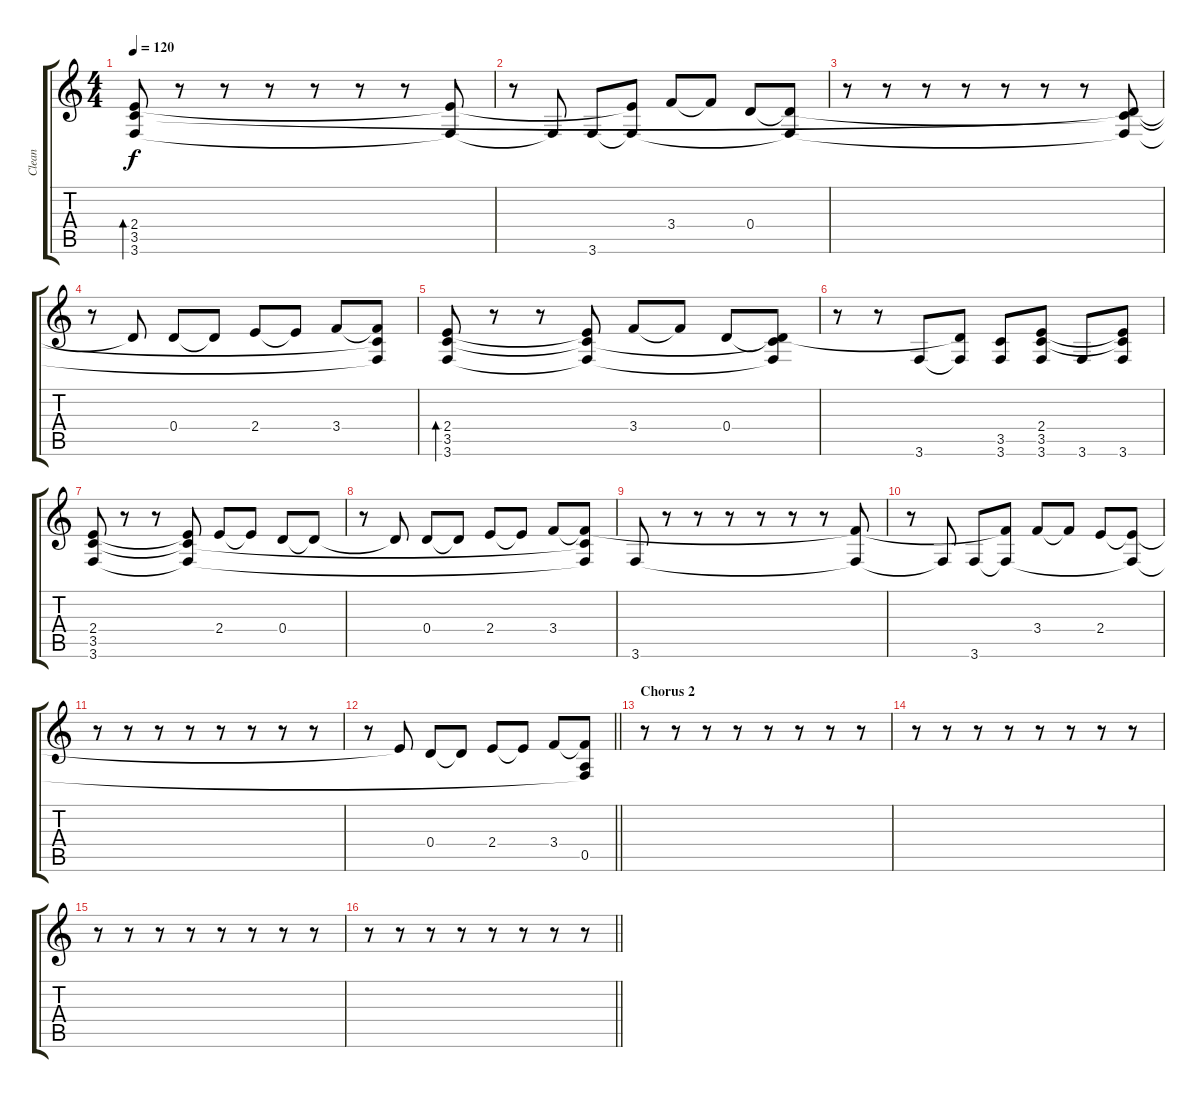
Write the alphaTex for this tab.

\track ("Clean" "Clean") {instrument electricguitarclean}
\staff {score tabs}
\tuning (E4 B3 G3 D3 A2 D2) {hide}
\ts (4 4)
\tempo 120
\clef g2
\ks c
(2.4 3.5 3.6).8{bd 480 dy f} r.8 r.8 r.8 r.8 r.8 r.8 (2.4{t} 3.6{t}).8 |
r.8 3.6{t}.8 3.6.8 (2.4{t} 3.6{t}).8 3.4.8 3.4{t}.8 0.4.8 (0.4{t} 3.6{t}).8 |
r.8 r.8 r.8 r.8 r.8 r.8 r.8 (0.4{t} 3.5{t} 3.6{t}).8 |
r.8 0.4{t}.8 0.4.8 0.4{t}.8 2.4.8 2.4{t}.8 3.4.8 (3.4{t} 3.5{t} 3.6{t}).8 |
(2.4 3.5 3.6).8{bd 480} r.8 r.8 (2.4{t} 3.5{t} 3.6{t}).8 3.4.8 3.4{t}.8 0.4.8 (0.4{t} 3.5{t} 3.6{t}).8 |
r.8 r.8 3.6.8 (0.4{t} 3.6{t}).8 (3.5 3.6).8 (2.4 3.5 3.6).8 3.6.8 (2.4{t} 3.5{t} 3.6).8 |
(2.4 3.5 3.6).8 r.8 r.8 (2.4{t} 3.5{t} 3.6{t}).8 2.4.8 2.4{t}.8 0.4.8 0.4{t}.8 |
r.8 0.4{t}.8 0.4.8 0.4{t}.8 2.4.8 2.4{t}.8 3.4.8 (3.4{t} 3.5{t} 3.6{t}).8 |
3.6.8 r.8 r.8 r.8 r.8 r.8 r.8 (3.4{t} 3.6{t}).8 |
r.8 3.6{t}.8 3.6.8 (3.4{t} 3.6{t}).8 3.4.8 3.4{t}.8 2.4.8 (2.4{t} 3.6{t}).8 |
r.8 r.8 r.8 r.8 r.8 r.8 r.8 r.8 |
\barLineRight lightlight
r.8 2.4{t}.8 0.4.8 0.4{t}.8 2.4.8 2.4{t}.8 3.4.8 (3.4{t} 0.5 3.6{t}).8 |
\section ("" "Chorus 2")
r.8 r.8 r.8 r.8 r.8 r.8 r.8 r.8 |
r.8 r.8 r.8 r.8 r.8 r.8 r.8 r.8 |
r.8 r.8 r.8 r.8 r.8 r.8 r.8 r.8 |
\barLineRight lightlight
r.8 r.8 r.8 r.8 r.8 r.8 r.8 r.8
